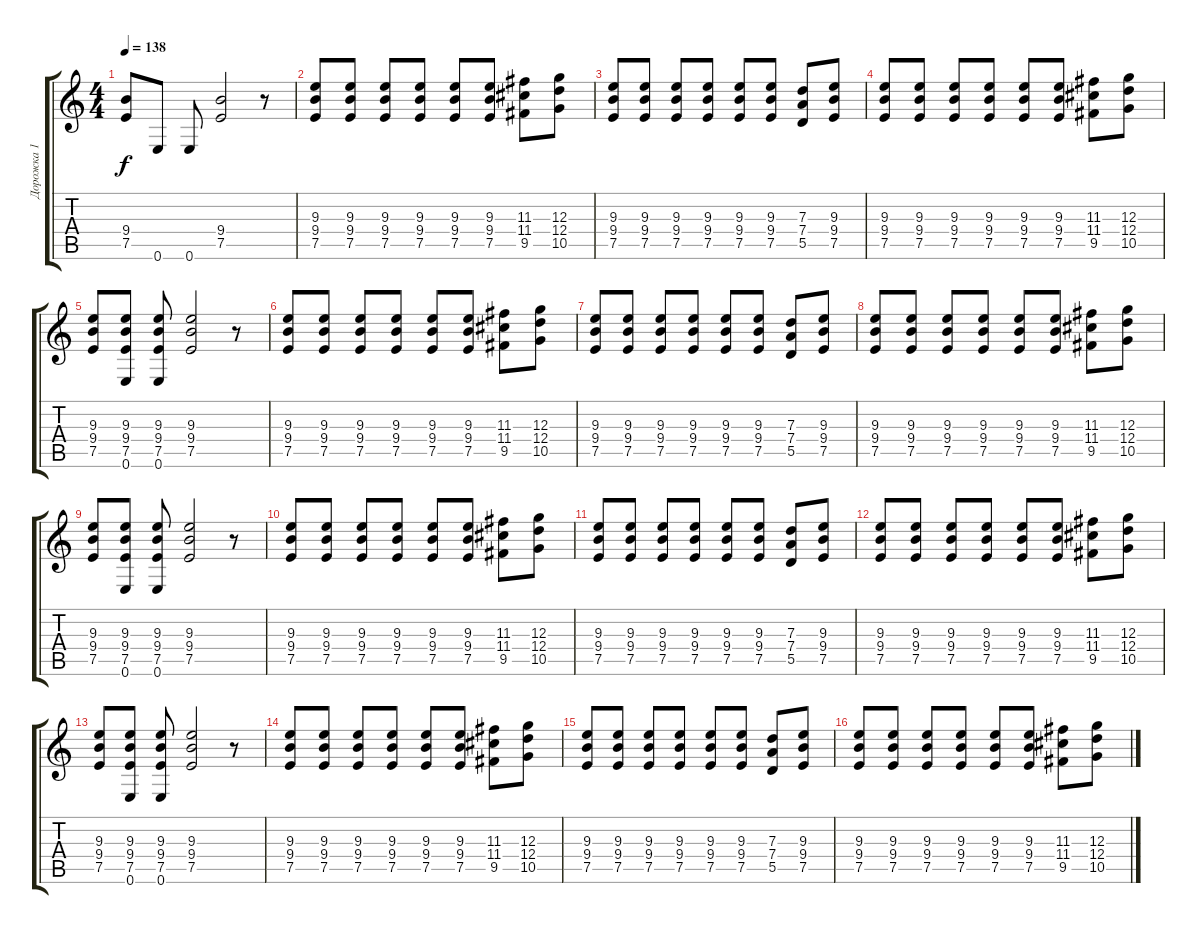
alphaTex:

\track ("Дорожка 1" "Дорожка 1") {instrument electricguitarjazz}
\staff {score tabs}
\tuning (E4 B3 G3 D3 A2 E2) {hide}
\ts (4 4)
\tempo 138
\clef g2
\ks c
(9.4 7.5).8{dy f} 0.6.8 0.6.8 (9.4 7.5).2 r.8 |
(9.3 9.4 7.5).8 (9.3 9.4 7.5).8 (9.3 9.4 7.5).8 (9.3 9.4 7.5).8 (9.3 9.4 7.5).8 (9.3 9.4 7.5).8 (11.3 11.4 9.5).8 (12.3 12.4 10.5).8 |
(9.3 9.4 7.5).8 (9.3 9.4 7.5).8 (9.3 9.4 7.5).8 (9.3 9.4 7.5).8 (9.3 9.4 7.5).8 (9.3 9.4 7.5).8 (7.3 7.4 5.5).8 (9.3 9.4 7.5).8 |
(9.3 9.4 7.5).8 (9.3 9.4 7.5).8 (9.3 9.4 7.5).8 (9.3 9.4 7.5).8 (9.3 9.4 7.5).8 (9.3 9.4 7.5).8 (11.3 11.4 9.5).8 (12.3 12.4 10.5).8 |
(9.3 9.4 7.5).8 (9.3 9.4 7.5 0.6).8 (9.3 9.4 7.5 0.6).8 (9.3 9.4 7.5).2 r.8 |
(9.3 9.4 7.5).8 (9.3 9.4 7.5).8 (9.3 9.4 7.5).8 (9.3 9.4 7.5).8 (9.3 9.4 7.5).8 (9.3 9.4 7.5).8 (11.3 11.4 9.5).8 (12.3 12.4 10.5).8 |
(9.3 9.4 7.5).8 (9.3 9.4 7.5).8 (9.3 9.4 7.5).8 (9.3 9.4 7.5).8 (9.3 9.4 7.5).8 (9.3 9.4 7.5).8 (7.3 7.4 5.5).8 (9.3 9.4 7.5).8 |
(9.3 9.4 7.5).8 (9.3 9.4 7.5).8 (9.3 9.4 7.5).8 (9.3 9.4 7.5).8 (9.3 9.4 7.5).8 (9.3 9.4 7.5).8 (11.3 11.4 9.5).8 (12.3 12.4 10.5).8 |
(9.3 9.4 7.5).8 (9.3 9.4 7.5 0.6).8 (9.3 9.4 7.5 0.6).8 (9.3 9.4 7.5).2 r.8 |
(9.3 9.4 7.5).8 (9.3 9.4 7.5).8 (9.3 9.4 7.5).8 (9.3 9.4 7.5).8 (9.3 9.4 7.5).8 (9.3 9.4 7.5).8 (11.3 11.4 9.5).8 (12.3 12.4 10.5).8 |
(9.3 9.4 7.5).8 (9.3 9.4 7.5).8 (9.3 9.4 7.5).8 (9.3 9.4 7.5).8 (9.3 9.4 7.5).8 (9.3 9.4 7.5).8 (7.3 7.4 5.5).8 (9.3 9.4 7.5).8 |
(9.3 9.4 7.5).8 (9.3 9.4 7.5).8 (9.3 9.4 7.5).8 (9.3 9.4 7.5).8 (9.3 9.4 7.5).8 (9.3 9.4 7.5).8 (11.3 11.4 9.5).8 (12.3 12.4 10.5).8 |
(9.3 9.4 7.5).8 (9.3 9.4 7.5 0.6).8 (9.3 9.4 7.5 0.6).8 (9.3 9.4 7.5).2 r.8 |
(9.3 9.4 7.5).8 (9.3 9.4 7.5).8 (9.3 9.4 7.5).8 (9.3 9.4 7.5).8 (9.3 9.4 7.5).8 (9.3 9.4 7.5).8 (11.3 11.4 9.5).8 (12.3 12.4 10.5).8 |
(9.3 9.4 7.5).8 (9.3 9.4 7.5).8 (9.3 9.4 7.5).8 (9.3 9.4 7.5).8 (9.3 9.4 7.5).8 (9.3 9.4 7.5).8 (7.3 7.4 5.5).8 (9.3 9.4 7.5).8 |
(9.3 9.4 7.5).8 (9.3 9.4 7.5).8 (9.3 9.4 7.5).8 (9.3 9.4 7.5).8 (9.3 9.4 7.5).8 (9.3 9.4 7.5).8 (11.3 11.4 9.5).8 (12.3 12.4 10.5).8
